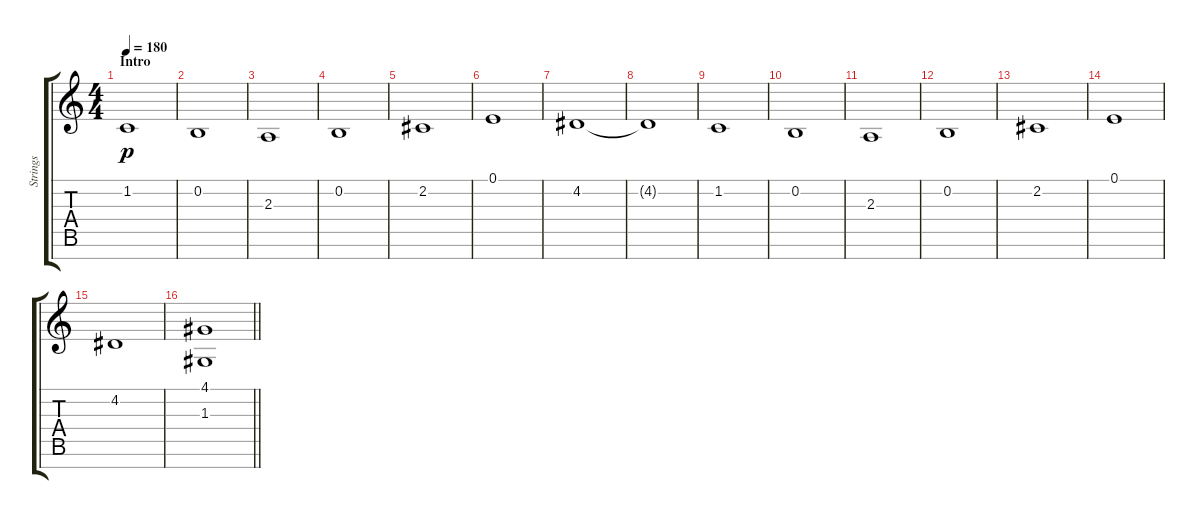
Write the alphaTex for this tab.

\track ("Strings" "Strings") {instrument stringensemble1}
\staff {score tabs}
\tuning (E4 B3 G3 D3 A2 E2 B1) {hide}
\ts (4 4)
\section ("" "Intro")
\tempo 180
\clef g2
\ks c
1.2.1{dy p instrument stringensemble1} |
0.2.1 |
2.3.1 |
0.2.1 |
2.2.1 |
0.1.1 |
4.2.1 |
4.2{t}.1 |
1.2.1 |
0.2.1 |
2.3.1 |
0.2.1 |
2.2.1 |
0.1.1 |
4.2.1 |
\barLineRight lightlight
(4.1 1.3).1
